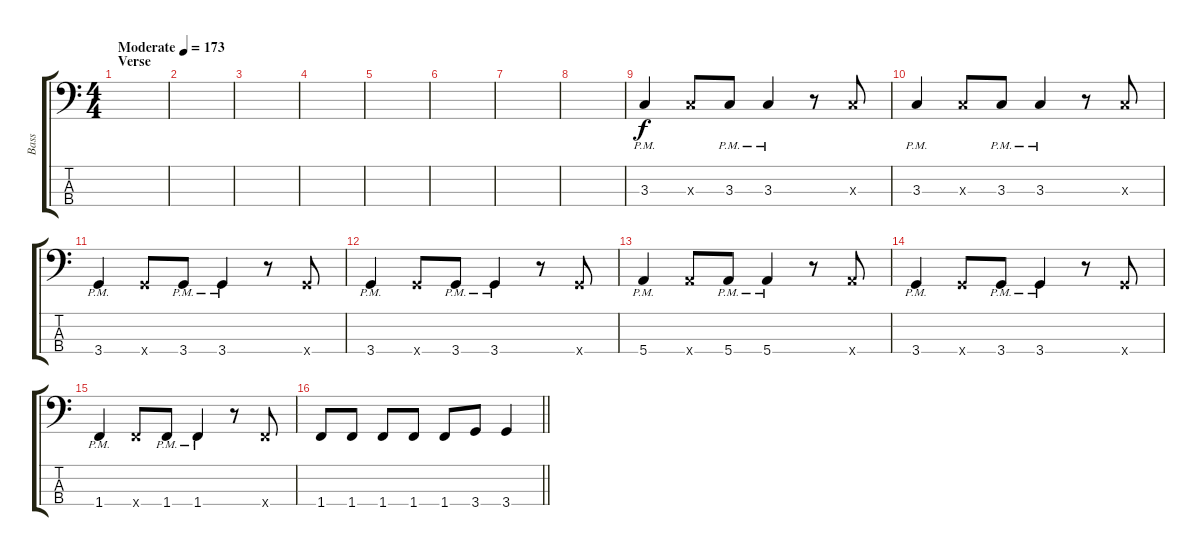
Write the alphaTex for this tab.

\track ("Bass" "Bass") {instrument electricbasspick}
\staff {score tabs}
\tuning (G2 D2 A1 E1) {hide}
\ts (4 4)
\section ("" "Verse")
\tempo (173 "Moderate")
\clef f4
\ks c
|
|
|
|
|
|
|
|
3.3{pm}.4 3.3{x}.8 3.3{pm}.8 3.3{pm}.4 r.8 3.3{x}.8 |
3.3{pm}.4 3.3{x}.8 3.3{pm}.8 3.3{pm}.4 r.8 3.3{x}.8 |
3.4{pm}.4 3.4{x}.8 3.4{pm}.8 3.4{pm}.4 r.8 3.4{x}.8 |
3.4{pm}.4 3.4{x}.8 3.4{pm}.8 3.4{pm}.4 r.8 3.4{x}.8 |
5.4{pm}.4 5.4{x}.8 5.4{pm}.8 5.4{pm}.4 r.8 5.4{x}.8 |
3.4{pm}.4 3.4{x}.8 3.4{pm}.8 3.4{pm}.4 r.8 3.4{x}.8 |
1.4{pm}.4 1.4{x}.8 1.4{pm}.8 1.4{pm}.4 r.8 1.4{x}.8 |
\barLineRight lightlight
1.4.8 1.4.8 1.4.8 1.4.8 1.4.8 3.4.8 3.4.4
